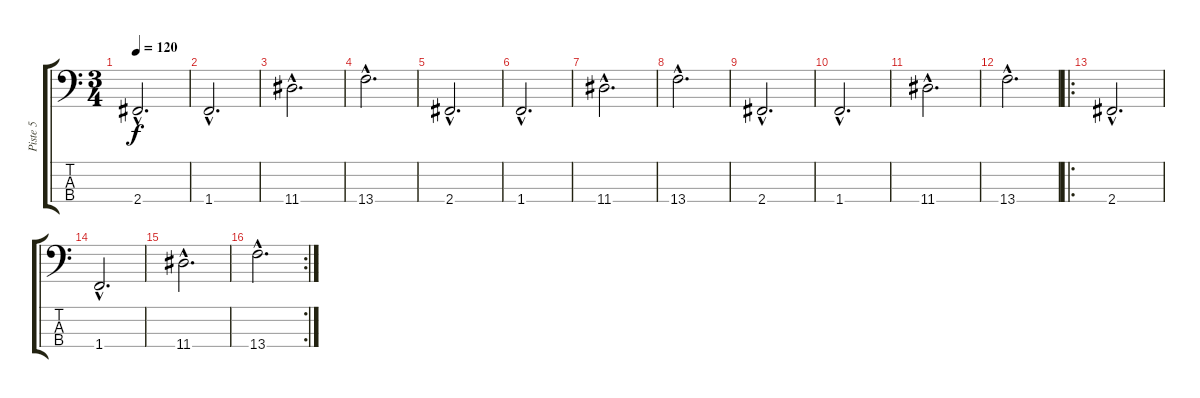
\track ("Piste 5" "Piste 5") {instrument electricbasspick}
\staff {score tabs}
\tuning (G2 D2 A1 E1) {hide}
\ts (3 4)
\tempo 120
\clef f4
\ks c
2.4{hac}.2{d dy f instrument electricbasspick} |
1.4{hac}.2{d} |
11.4{hac}.2{d} |
13.4{hac}.2{d} |
2.4{hac}.2{d} |
1.4{hac}.2{d} |
11.4{hac}.2{d} |
13.4{hac}.2{d} |
2.4{hac}.2{d} |
1.4{hac}.2{d} |
11.4{hac}.2{d} |
13.4{hac}.2{d} |
\ro
2.4{hac}.2{d} |
1.4{hac}.2{d} |
11.4{hac}.2{d} |
\rc 2
13.4{hac}.2{d}
